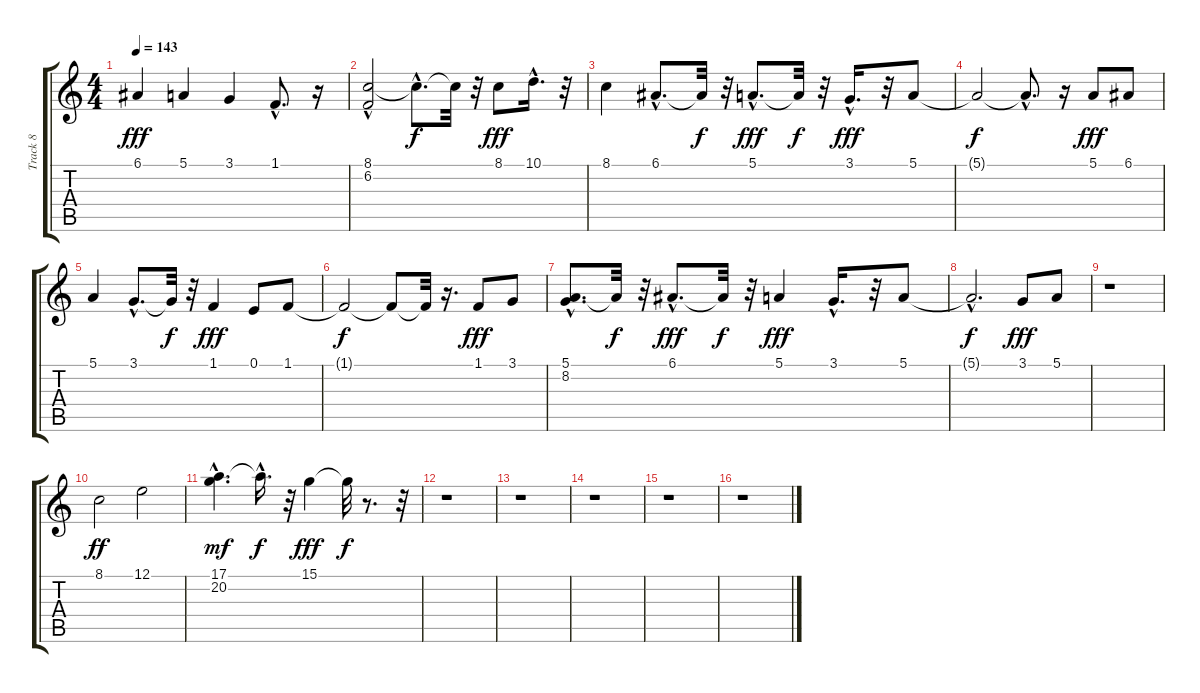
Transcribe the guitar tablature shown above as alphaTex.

\track ("Track 8" "Track 8") {instrument tremolostrings}
\staff {score tabs}
\tuning (E4 B3 G3 D3 A2 E2) {hide}
\ts (4 4)
\tempo 143
\clef g2
\ks c
6.1.4{dy fff} 5.1.4 3.1.4 1.1{hac}.8{d} r.16 |
(8.1 6.2{hac}).2 8.1{hac t}.8{d dy f} 8.1{t}.32 r.32 8.1.8{dy fff} 10.1{hac}.16{d} r.32 |
8.1.4 6.1{hac}.8{d} 6.1{t}.32{dy f} r.32 5.1{hac}.8{d dy fff} 5.1{t}.32{dy f} r.32 3.1{hac}.16{d dy fff} r.32 5.1.8 |
5.1{t}.2{dy f} 5.1{hac t}.8{d} r.16 5.1.8{dy fff} 6.1.8 |
5.1.4 3.1{hac}.8{d} 3.1{t}.32{dy f} r.32 1.1.4{dy fff} 0.1.8 1.1.8 |
1.1{t}.2{dy f} 1.1{t}.8 1.1{t}.32 r.16{d} 1.1.8{dy fff} 3.1.8 |
(5.1{hac} 8.2).8{d} 5.1{t}.32{dy f} r.32 6.1{hac}.8{d dy fff} 6.1{t}.32{dy f} r.32 5.1.4{dy fff} 3.1{hac}.16{d} r.32 5.1.8 |
5.1{hac t}.2{d dy f} 3.1.8{dy fff} 5.1.8 |
r.1 |
8.1.2{dy ff} 12.1.2 |
(17.1{hac} 20.2).4{d dy mf} 17.1{hac t}.16{d dy f} r.32 15.1.4{dy fff} 15.1{t}.32{dy f} r.8{d} r.32 |
r.1 |
r.1 |
r.1 |
r.1 |
r.1
